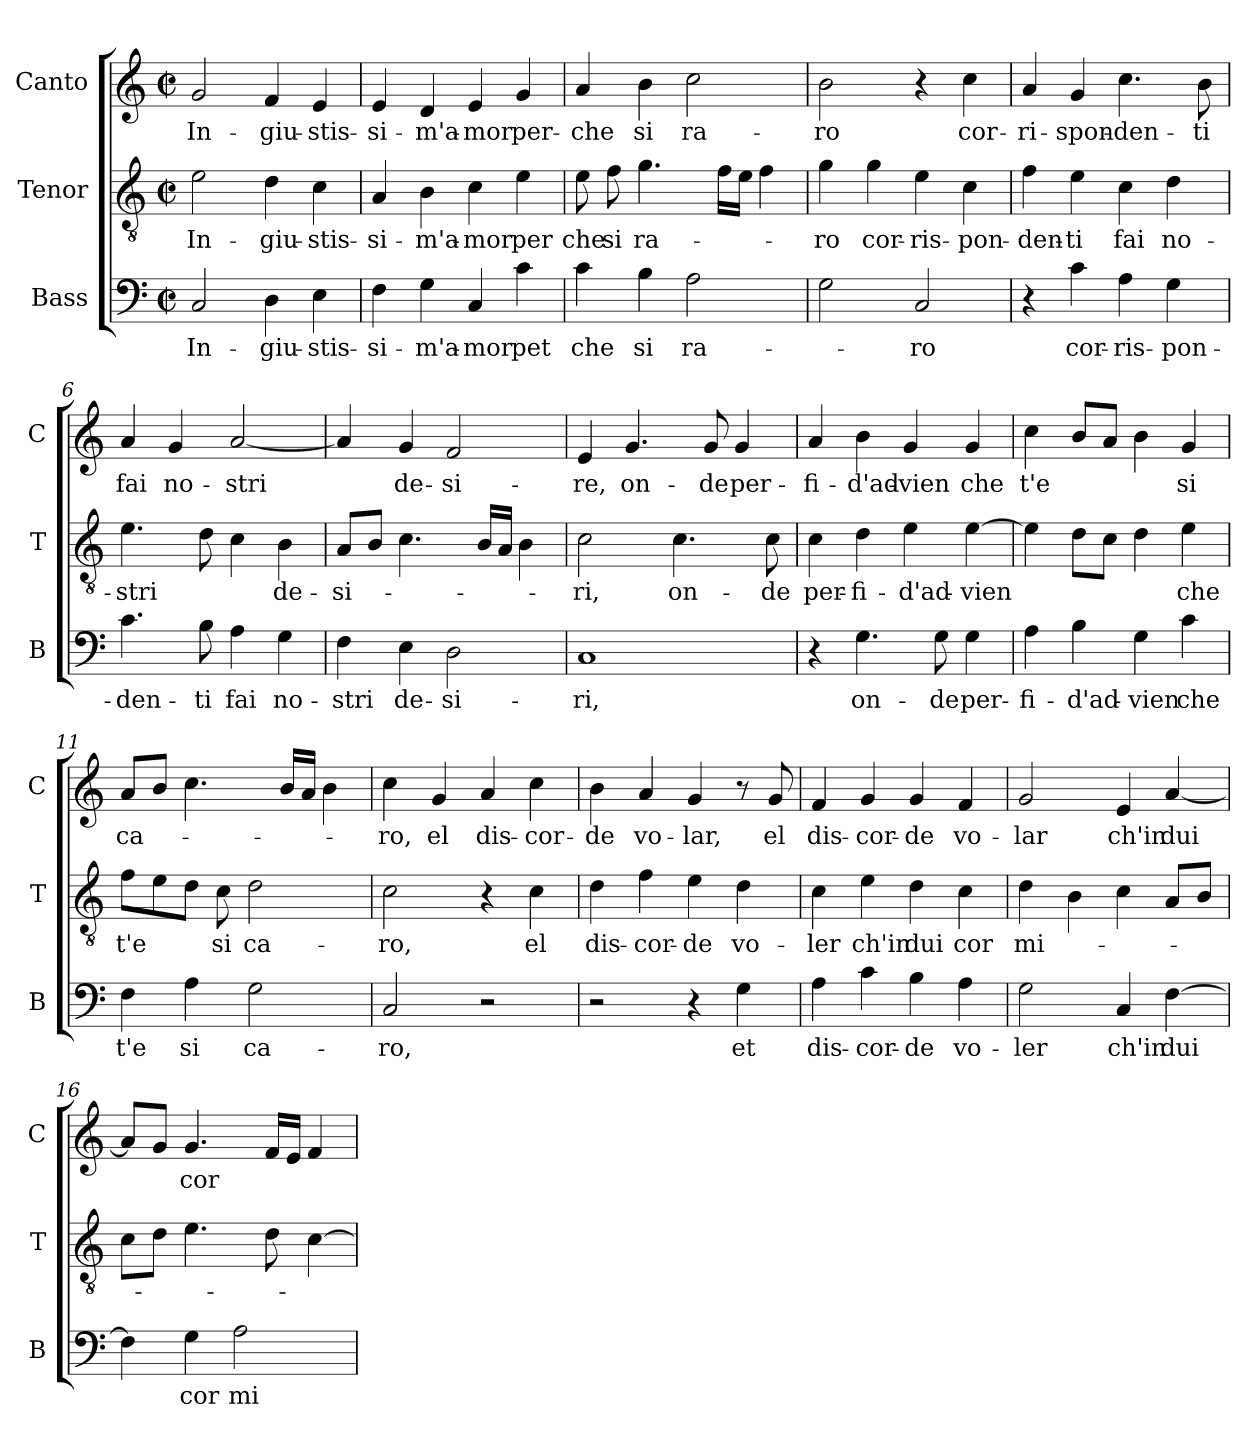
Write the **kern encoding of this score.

**kern	**text	**kern	**text	**kern	**text
*part3	*part3	*part2	*part2	*part1	*part1
*staff3	*staff3	*staff2	*staff2	*staff1	*staff1
*I"Bass	*	*I"Tenor	*	*I"Canto	*
*I'B	*	*I'T	*	*I'C	*
*clefF4	*	*clefGv2	*	*clefG2	*
*k[]	*	*k[]	*	*k[]	*
*C:	*	*C:	*	*C:	*
*M2/2	*	*M2/2	*	*M2/2	*
*met(c|)	*	*met(c|)	*	*met(c|)	*
=1	=1	=1	=1	=1	=1
!	!LO:LY:b	!	!LO:LY:b	!	!LO:LY:b
2C/	In-	2e\	In-	2g/	In-
!	!LO:LY:b	!	!LO:LY:b	!	!LO:LY:b
4D\	-giu-	4d\	-giu-	4f/	-giu-
!	!LO:LY:b	!	!LO:LY:b	!	!LO:LY:b
4E\	-stis-	4c\	-stis-	4e/	-stis-
=2	=2	=2	=2	=2	=2
!	!LO:LY:b	!	!LO:LY:b	!	!LO:LY:b
4F\	-si-	4A/	-si-	4e/	-si-
!	!LO:LY:b	!	!LO:LY:b	!	!LO:LY:b
4G\	-m'a-	4B\	-m'a-	4d/	-m'a-
!	!LO:LY:b	!	!LO:LY:b	!	!LO:LY:b
4C/	-mor	4c\	-mor	4e/	-mor
!	!LO:LY:b	!	!LO:LY:b	!	!LO:LY:b
4c\	pet	4e\	per	4g/	per-
=3	=3	=3	=3	=3	=3
!	!LO:LY:b	!	!LO:LY:b	!	!LO:LY:b
4c\	che	8e\	che	4a/	-che
!	!	!	!LO:LY:b	!	!
.	.	8f\	si	.	.
!	!LO:LY:b	!	!LO:LY:b	!	!LO:LY:b
4B\	si	4.g\	ra-	4b\	si
!	!LO:LY:b	!	!	!	!LO:LY:b
2A\	ra-	.	.	2cc\	ra-
.	.	16f\LL	.	.	.
.	.	16e\JJ	.	.	.
.	.	4f\	.	.	.
=4	=4	=4	=4	=4	=4
!	!	!	!LO:LY:b	!	!LO:LY:b
2G\	.	4g\	-ro	2b\	-ro
!	!	!	!LO:LY:b	!	!
.	.	4g\	cor-	.	.
!	!LO:LY:b	!	!LO:LY:b	!	!
2C/	-ro	4e\	-ris-	4r	.
!	!	!	!LO:LY:b	!	!LO:LY:b
.	.	4c\	-pon-	4cc\	cor-
=5	=5	=5	=5	=5	=5
!	!	!	!LO:LY:b	!	!LO:LY:b
4r	.	4f\	-den-	4a/	-ri-
!	!LO:LY:b	!	!LO:LY:b	!	!LO:LY:b
4c\	cor-	4e\	-ti	4g/	-spon-
!	!LO:LY:b	!	!LO:LY:b	!	!LO:LY:b
4A\	-ris-	4c\	fai	4.cc\	-den-
!	!LO:LY:b	!	!LO:LY:b	!	!
4G\	-pon-	4d\	no-	.	.
!	!	!	!	!	!LO:LY:b
.	.	.	.	8b\	-ti
!!LO:LB:g=z
=6	=6	=6	=6	=6	=6
!	!LO:LY:b	!	!LO:LY:b	!	!LO:LY:b
4.c\	-den-	4.e\	-stri	4a/	fai
!	!	!	!	!	!LO:LY:b
.	.	.	.	4g/	no-
!	!LO:LY:b	!	!	!	!
8B\	-ti	8d\	.	.	.
!	!LO:LY:b	!	!	!	!LO:LY:b
4A\	fai	4c\	.	[2a/	-stri
!	!LO:LY:b	!	!LO:LY:b	!	!
4G\	no-	4B\	de-	.	.
=7	=7	=7	=7	=7	=7
!	!LO:LY:b	!	!LO:LY:b	!	!
4F\	-stri	8A/L	-si-	4a/]	.
.	.	8B/J	.	.	.
!	!LO:LY:b	!	!	!	!LO:LY:b
4E\	de-	4.c\	.	4g/	de-
!	!LO:LY:b	!	!	!	!LO:LY:b
2D\	-si-	.	.	2f/	-si-
.	.	16B/LL	.	.	.
.	.	16A/JJ	.	.	.
.	.	4B\	.	.	.
=8	=8	=8	=8	=8	=8
!	!LO:LY:b	!	!LO:LY:b	!	!LO:LY:b
1C	-ri,	2c\	-ri,	4e/	-re,
!	!	!	!	!	!LO:LY:b
.	.	.	.	4.g/	on-
!	!	!	!LO:LY:b	!	!
.	.	4.c\	on-	.	.
!	!	!	!	!	!LO:LY:b
.	.	.	.	8g/	-de
!	!	!	!	!	!LO:LY:b
.	.	.	.	4g/	per-
!	!	!	!LO:LY:b	!	!
.	.	8c\	-de	.	.
=9	=9	=9	=9	=9	=9
!	!	!	!LO:LY:b	!	!LO:LY:b
4r	.	4c\	per-	4a/	-fi-
!	!LO:LY:b	!	!LO:LY:b	!	!LO:LY:b
4.G\	on-	4d\	-fi-	4b\	-d'ad-
!	!	!	!LO:LY:b	!	!LO:LY:b
.	.	4e\	-d'ad-	4g/	-vien
!	!LO:LY:b	!	!	!	!
8G\	-de	.	.	.	.
!	!LO:LY:b	!	!LO:LY:b	!	!LO:LY:b
4G\	per-	[4e\	-vien	4g/	che
=10	=10	=10	=10	=10	=10
!	!LO:LY:b	!	!	!	!LO:LY:b
4A\	-fi-	4e\]	.	4cc\	t'e
!	!LO:LY:b	!	!	!	!
4B\	-d'ad-	8d\L	.	8b/L	.
.	.	8c\J	.	8a/J	.
!	!LO:LY:b	!	!	!	!
4G\	-vien	4d\	.	4b\	.
!	!LO:LY:b	!	!LO:LY:b	!	!LO:LY:b
4c\	che	4e\	che	4g/	si
!!LO:LB:g=z
=11	=11	=11	=11	=11	=11
!	!LO:LY:b	!	!LO:LY:b	!	!LO:LY:b
4F\	t'e	8f\L	t'e	8a/L	ca-
.	.	8e\	.	8b/J	.
!	!LO:LY:b	!	!	!	!
4A\	si	8d\J	.	4.cc\	.
!	!	!	!LO:LY:b	!	!
.	.	8c\	si	.	.
!	!LO:LY:b	!	!LO:LY:b	!	!
2G\	ca-	2d\	ca-	.	.
.	.	.	.	16b/LL	.
.	.	.	.	16a/JJ	.
.	.	.	.	4b\	.
=12	=12	=12	=12	=12	=12
!	!LO:LY:b	!	!LO:LY:b	!	!LO:LY:b
2C/	-ro,	2c\	-ro,	4cc\	-ro,
!	!	!	!	!	!LO:LY:b
.	.	.	.	4g/	el
!	!	!	!	!	!LO:LY:b
2r	.	4r	.	4a/	dis-
!	!	!	!LO:LY:b	!	!LO:LY:b
.	.	4c\	el	4cc\	-cor-
=13	=13	=13	=13	=13	=13
!	!	!	!LO:LY:b	!	!LO:LY:b
2r	.	4d\	dis-	4b\	-de
!	!	!	!LO:LY:b	!	!LO:LY:b
.	.	4f\	-cor-	4a/	vo-
!	!	!	!LO:LY:b	!	!LO:LY:b
4r	.	4e\	-de	4g/	-lar,
!	!LO:LY:b	!	!LO:LY:b	!	!
4G\	et	4d\	vo-	8r	.
!	!	!	!	!	!LO:LY:b
.	.	.	.	8g/	el
=14	=14	=14	=14	=14	=14
!	!LO:LY:b	!	!LO:LY:b	!	!LO:LY:b
4A\	dis-	4c\	-ler	4f/	dis-
!	!LO:LY:b	!	!LO:LY:b	!	!LO:LY:b
4c\	-cor-	4e\	ch'in	4g/	-cor-
!	!LO:LY:b	!	!LO:LY:b	!	!LO:LY:b
4B\	-de	4d\	dui	4g/	-de
!	!LO:LY:b	!	!LO:LY:b	!	!LO:LY:b
4A\	vo-	4c\	cor	4f/	vo-
=15	=15	=15	=15	=15	=15
!	!LO:LY:b	!	!LO:LY:b	!	!LO:LY:b
2G\	-ler	4d\	mi-	2g/	-lar
.	.	4B\	.	.	.
!	!LO:LY:b	!	!	!	!LO:LY:b
4C/	ch'in	4c\	.	4e/	ch'in
!	!LO:LY:b	!	!	!	!LO:LY:b
[4F\	dui	8A/L	.	[4a/	dui
.	.	8B/J	.	.	.
!!LO:PB:g=z
=16	=16	=16	=16	=16	=16
4F\]	.	8c\L	.	8a/L]	.
.	.	8d\J	.	8g/J	.
!	!LO:LY:b	!	!	!	!LO:LY:b
4G\	cor	4.e\	.	4.g/	cor
!	!LO:LY:b	!	!	!	!
2A\	mi-	.	.	.	.
.	.	8d\	.	16f/LL	.
.	.	.	.	16e/JJ	.
.	.	[4c\	.	4f/	.
=	=	=	=	=	=
*-	*-	*-	*-	*-	*-
